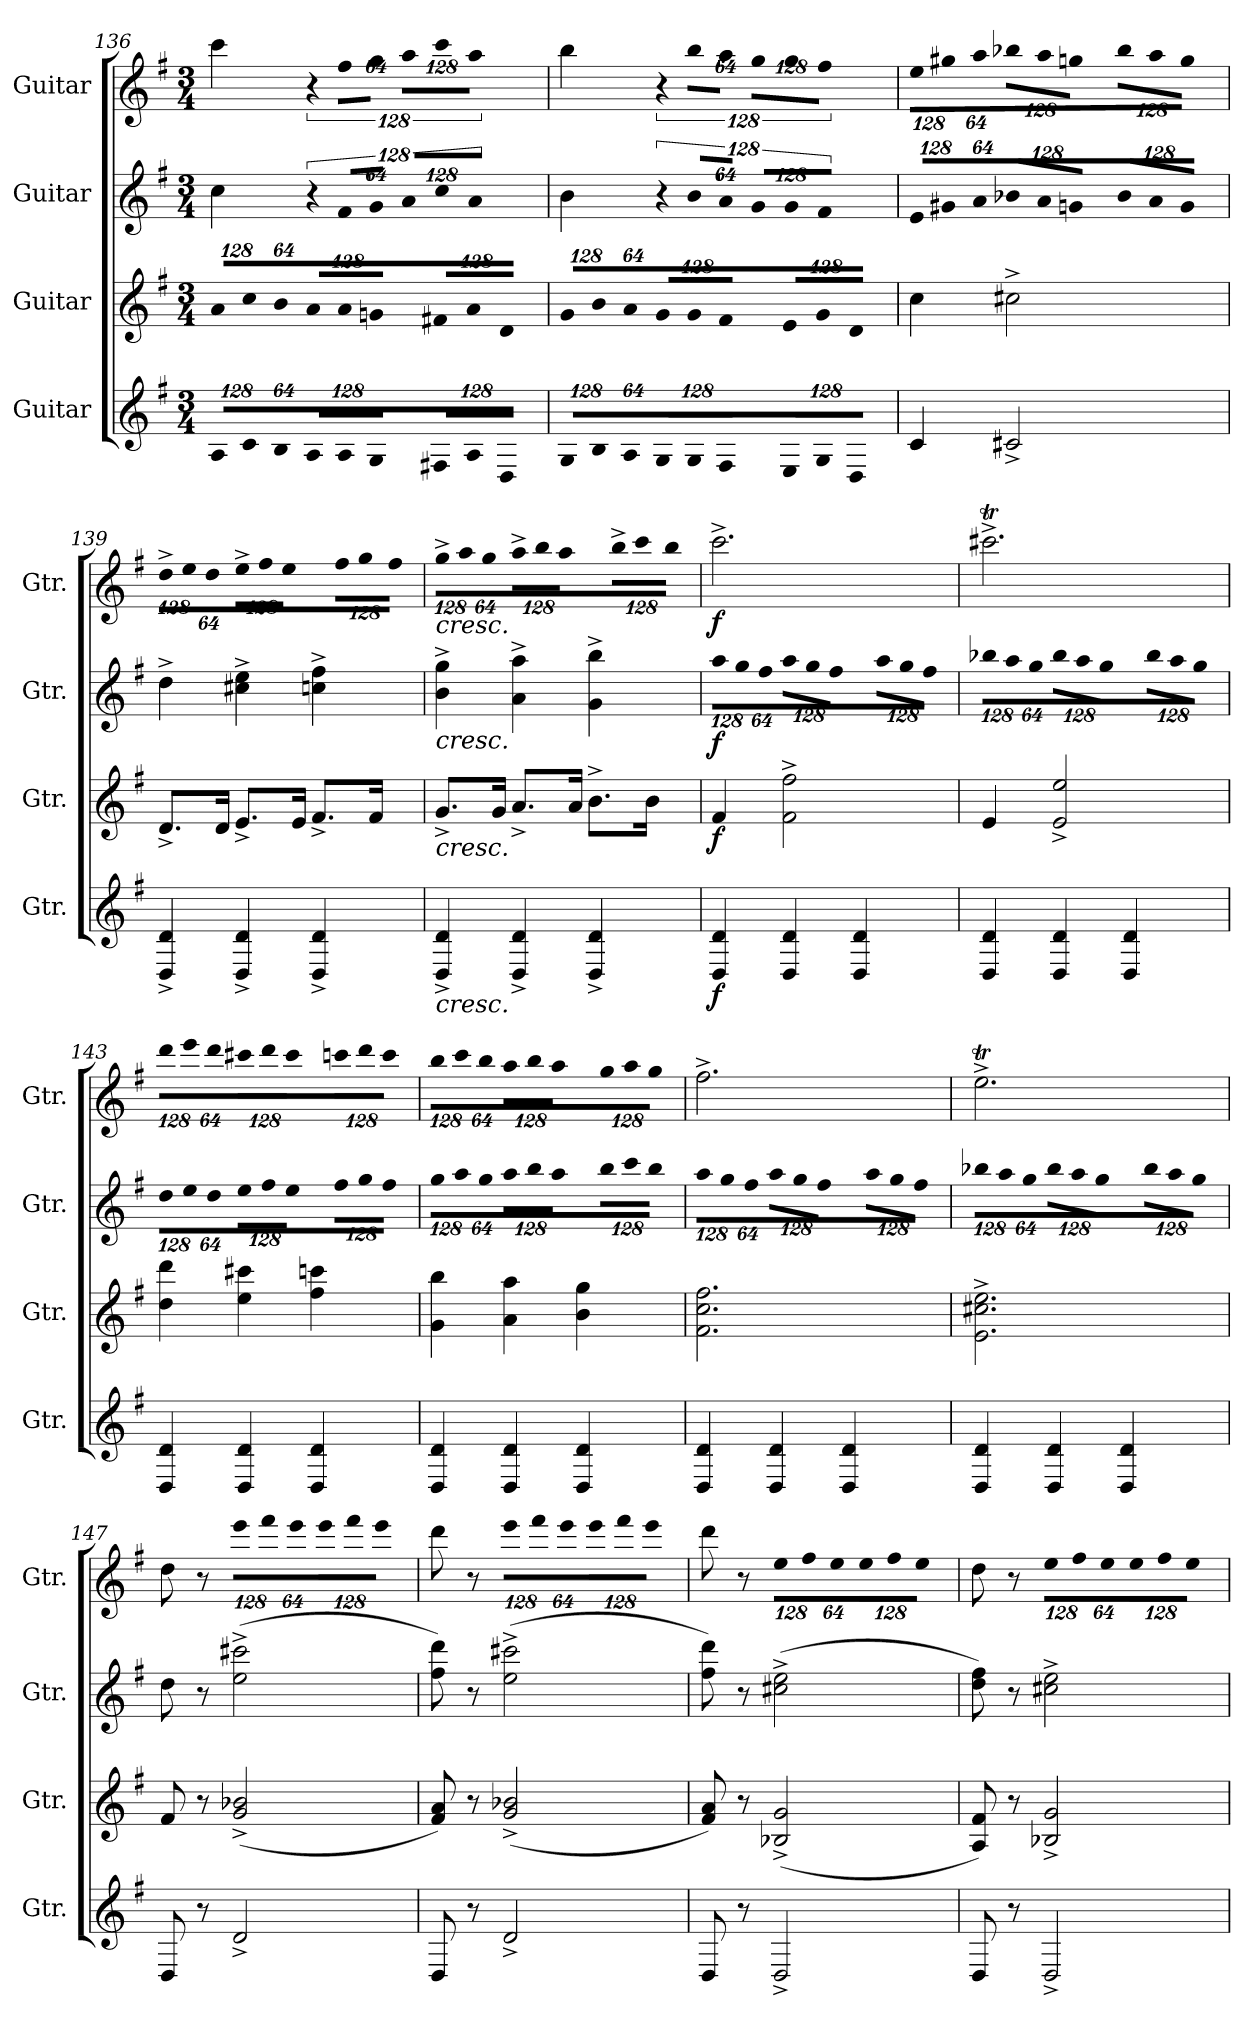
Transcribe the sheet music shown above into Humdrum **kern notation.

**kern	**dynam	**kern	**dynam	**kern	**dynam	**kern	**dynam
*part4	*part4	*part3	*part3	*part2	*part2	*part1	*part1
*staff4	*staff4	*staff3	*staff3	*staff2	*staff2	*staff1	*staff1
*I"Guitar	*	*I"Guitar	*	*I"Guitar	*	*I"Guitar	*
*I'Gtr.	*	*I'Gtr.	*	*I'Gtr.	*	*I'Gtr.	*
!!LO:LB:g=z
*clefG2	*	*clefG2	*	*clefG2	*	*clefG2	*
*ITrd7c12	*	*ITrd7c12	*	*ITrd7c12	*	*ITrd7c12	*
*k[f#]	*	*k[f#]	*	*k[f#]	*	*k[f#]	*
*G:	*	*G:	*	*G:	*	*G:	*
*M3/4	*	*M3/4	*	*M3/4	*	*M3/4	*
*Xbrackettup	*	*	*	*	*	*	*
=136	=136	=136	=136	=136	=136	=136	=136
!LO:N:vis=8	!	!	!	!	!	!	!
*	*	*Xbrackettup	*	*	*	*	*
!	!	!LO:N:vis=8	!	!	!	!	!
1024%85AAi/L	.	1024%85Ai\L	.	4ci\	.	4cci\	.
!LO:N:vis=8	!	!LO:N:vis=8	!	!	!	!	!
1024%85Ci/	.	1024%85ci\	.	.	.	.	.
!LO:N:vis=8	!	!LO:N:vis=8	!	!	!	!	!
512%43BBi/J	.	512%43Bi\J	.	.	.	.	.
!LO:N:vis=8	!	!LO:N:vis=8	!	!LO:N:vis=8	!	!LO:N:vis=8	!
1024%85AAi/L	.	1024%85Ai/L	.	1024%85r	.	1024%85r	.
!LO:N:vis=8	!	!LO:N:vis=8	!	!LO:N:vis=8	!	!LO:N:vis=8	!
1024%85AAi/	.	1024%85Ai/	.	1024%85F#i/L	.	1024%85f#i\L	.
!LO:N:vis=8	!	!LO:N:vis=8	!	!LO:N:vis=8	!	!LO:N:vis=8	!
512%43GGi/J	.	512%43Gni/J	.	512%43Gi/J	.	512%43gi\J	.
!LO:N:vis=8	!	!LO:N:vis=8	!	!	!	!	!
*	*	*	*	*Xbrackettup	*	*	*
!	!	!	!	!LO:N:vis=8	!	!	!
*	*	*	*	*	*	*Xbrackettup	*
!	!	!	!	!	!	!LO:N:vis=8	!
1024%85FF#Xi/L	.	1024%85F#Xi/L	.	1024%85Ai/L	.	1024%85ai\L	.
!LO:N:vis=8	!	!LO:N:vis=8	!	!LO:N:vis=8	!	!LO:N:vis=8	!
1024%85AAi/	.	1024%85Ai/	.	1024%85ci/	.	1024%85cci\	.
!LO:N:vis=8	!	!LO:N:vis=8	!	!LO:N:vis=8	!	!LO:N:vis=8	!
512%43DDi/J	.	512%43Di/J	.	512%43Ai/J	.	512%43ai\J	.
=137	=137	=137	=137	=137	=137	=137	=137
!LO:N:vis=8	!	!LO:N:vis=8	!	!	!	!	!
1024%85GGi/L	.	1024%85Gi/L	.	4Bi\	.	4bi\	.
!LO:N:vis=8	!	!LO:N:vis=8	!	!	!	!	!
1024%85BBi/	.	1024%85Bi/	.	.	.	.	.
!LO:N:vis=8	!	!LO:N:vis=8	!	!	!	!	!
512%43AAi/J	.	512%43Ai/J	.	.	.	.	.
!LO:N:vis=8	!	!LO:N:vis=8	!	!	!	!	!
*	*	*	*	*brackettup	*	*	*
!	!	!	!	!LO:N:vis=8	!	!	!
*	*	*	*	*	*	*brackettup	*
!	!	!	!	!	!	!LO:N:vis=8	!
1024%85GGi/L	.	1024%85Gi/L	.	1024%85r	.	1024%85r	.
!LO:N:vis=8	!	!LO:N:vis=8	!	!LO:N:vis=8	!	!LO:N:vis=8	!
1024%85GGi/	.	1024%85Gi/	.	1024%85Bi/L	.	1024%85bi\L	.
!LO:N:vis=8	!	!LO:N:vis=8	!	!LO:N:vis=8	!	!LO:N:vis=8	!
512%43FF#i/J	.	512%43F#i/J	.	512%43Ai/J	.	512%43ai\J	.
!LO:N:vis=8	!	!LO:N:vis=8	!	!	!	!	!
*	*	*	*	*Xbrackettup	*	*	*
!	!	!	!	!LO:N:vis=8	!	!	!
*	*	*	*	*	*	*Xbrackettup	*
!	!	!	!	!	!	!LO:N:vis=8	!
1024%85EEi/L	.	1024%85Ei/L	.	1024%85Gi/L	.	1024%85gi\L	.
!LO:N:vis=8	!	!LO:N:vis=8	!	!LO:N:vis=8	!	!LO:N:vis=8	!
1024%85GGi/	.	1024%85Gi/	.	1024%85Gi/	.	1024%85gi\	.
!LO:N:vis=8	!	!LO:N:vis=8	!	!LO:N:vis=8	!	!LO:N:vis=8	!
512%43DDi/J	.	512%43Di/J	.	512%43F#i/J	.	512%43f#i\J	.
=138	=138	=138	=138	=138	=138	=138	=138
!	!	!	!	!LO:N:vis=8	!	!LO:N:vis=8	!
4Ci/	.	4ci\	.	1024%85Ei/L	.	1024%85ei\L	.
!	!	!	!	!LO:N:vis=8	!	!LO:N:vis=8	!
.	.	.	.	1024%85G#Xi/	.	1024%85g#Xi\	.
!	!	!	!	!LO:N:vis=8	!	!LO:N:vis=8	!
.	.	.	.	512%43Ai/J	.	512%43ai\J	.
!	!	!	!	!LO:N:vis=8	!	!LO:N:vis=8	!
2C#X^i/	.	2c#X^i\	.	1024%85B-Xi/L	.	1024%85b-Xi\L	.
!	!	!	!	!LO:N:vis=8	!	!LO:N:vis=8	!
.	.	.	.	1024%85Ai/	.	1024%85ai\	.
!	!	!	!	!LO:N:vis=8	!	!LO:N:vis=8	!
.	.	.	.	512%43Gni/J	.	512%43gni\J	.
!	!	!	!	!LO:N:vis=8	!	!LO:N:vis=8	!
.	.	.	.	1024%85B-i/L	.	1024%85b-i\L	.
!	!	!	!	!LO:N:vis=8	!	!LO:N:vis=8	!
.	.	.	.	1024%85Ai/	.	1024%85ai\	.
!	!	!	!	!LO:N:vis=8	!	!LO:N:vis=8	!
.	.	.	.	512%43Gi/J	.	512%43gi\J	.
=139	=139	=139	=139	=139	=139	=139	=139
!	!	!	!	!	!	!LO:N:vis=8	!
4DDi/^ 4Di^	.	8.D^i/L	.	4d^i\	.	1024%85d^i\L	.
!	!	!	!	!	!	!LO:N:vis=8	!
.	.	.	.	.	.	1024%85ei\	.
!	!	!	!	!	!	!LO:N:vis=8	!
.	.	.	.	.	.	512%43di\J	.
.	.	16Di/Jk	.	.	.	.	.
!	!	!	!	!	!	!LO:N:vis=8	!
4DDi/^ 4Di^	.	8.E^i/L	.	4c#Xi\^ 4ei^	.	1024%85e^i\L	.
!	!	!	!	!	!	!LO:N:vis=8	!
.	.	.	.	.	.	1024%85f#i\	.
!	!	!	!	!	!	!LO:N:vis=8	!
.	.	.	.	.	.	512%43ei\J	.
.	.	16Ei/Jk	.	.	.	.	.
!	!	!	!	!	!	!LO:N:vis=8	!
4DDi/^ 4Di^	.	8.F#^i/L	.	4cni\^ 4f#i^	.	1024%85f#i\L	.
!	!	!	!	!	!	!LO:N:vis=8	!
.	.	.	.	.	.	1024%85gi\	.
!	!	!	!	!	!	!LO:N:vis=8	!
.	.	.	.	.	.	512%43f#i\J	.
.	.	16F#i/Jk	.	.	.	.	.
!!LO:LB:g=z
=140	=140	=140	=140	=140	=140	=140	=140
!	!	!	!	!	!	!LO:TX:b:i:t=cresc.	!
!	!	!	!	!LO:TX:b:i:t=cresc.	!	!	!
!	!	!LO:TX:b:i:t=cresc.	!	!	!	!	!
!LO:TX:b:i:t=cresc.	!	!	!	!	!	!	!
!	!	!	!	!	!	!LO:N:vis=8	!
4DDi/^ 4Di^	.	8.G^i/L	.	4Bi\^ 4gi^	.	1024%85g^i\L	.
!	!	!	!	!	!	!LO:N:vis=8	!
.	.	.	.	.	.	1024%85ai\	.
!	!	!	!	!	!	!LO:N:vis=8	!
.	.	.	.	.	.	512%43gi\J	.
.	.	16Gi/Jk	.	.	.	.	.
!	!	!	!	!	!	!LO:N:vis=8	!
4DDi/^ 4Di^	.	8.A^i/L	.	4Ai\^ 4ai^	.	1024%85a^i\L	.
!	!	!	!	!	!	!LO:N:vis=8	!
.	.	.	.	.	.	1024%85bi\	.
!	!	!	!	!	!	!LO:N:vis=8	!
.	.	.	.	.	.	512%43ai\J	.
.	.	16Ai/Jk	.	.	.	.	.
!	!	!	!	!	!	!LO:N:vis=8	!
4DDi/^ 4Di^	.	8.B^i\L	.	4Gi\^ 4bi^	.	1024%85b^i\L	.
!	!	!	!	!	!	!LO:N:vis=8	!
.	.	.	.	.	.	1024%85cci\	.
!	!	!	!	!	!	!LO:N:vis=8	!
.	.	.	.	.	.	512%43bi\J	.
.	.	16Bi\Jk	.	.	.	.	.
=141	=141	=141	=141	=141	=141	=141	=141
!	!	!	!	!LO:N:vis=8	!	!	!
4DDi/ 4Di	f	4F#i/	f	1024%85ai\L	f	2.cc^i\	f
!	!	!	!	!LO:N:vis=8	!	!	!
.	.	.	.	1024%85gi\	.	.	.
!	!	!	!	!LO:N:vis=8	!	!	!
.	.	.	.	512%43f#i\J	.	.	.
!	!	!	!	!LO:N:vis=8	!	!	!
4DDi/ 4Di	.	2F#i\^ 2f#i^	.	1024%85ai\L	.	.	.
!	!	!	!	!LO:N:vis=8	!	!	!
.	.	.	.	1024%85gi\	.	.	.
!	!	!	!	!LO:N:vis=8	!	!	!
.	.	.	.	512%43f#i\J	.	.	.
!	!	!	!	!LO:N:vis=8	!	!	!
4DDi/ 4Di	.	.	.	1024%85ai\L	.	.	.
!	!	!	!	!LO:N:vis=8	!	!	!
.	.	.	.	1024%85gi\	.	.	.
!	!	!	!	!LO:N:vis=8	!	!	!
.	.	.	.	512%43f#i\J	.	.	.
=142	=142	=142	=142	=142	=142	=142	=142
!	!	!	!	!LO:N:vis=8	!	!	!
4DDi/ 4Di	.	4Ei/	.	1024%85b-Xi\L	.	2.cc#Xt^i\	.
!	!	!	!	!LO:N:vis=8	!	!	!
.	.	.	.	1024%85ai\	.	.	.
!	!	!	!	!LO:N:vis=8	!	!	!
.	.	.	.	512%43gi\J	.	.	.
!	!	!	!	!LO:N:vis=8	!	!	!
4DDi/ 4Di	.	2Ei/^ 2ei^	.	1024%85b-i\L	.	.	.
!	!	!	!	!LO:N:vis=8	!	!	!
.	.	.	.	1024%85ai\	.	.	.
!	!	!	!	!LO:N:vis=8	!	!	!
.	.	.	.	512%43gi\J	.	.	.
!	!	!	!	!LO:N:vis=8	!	!	!
4DDi/ 4Di	.	.	.	1024%85b-i\L	.	.	.
!	!	!	!	!LO:N:vis=8	!	!	!
.	.	.	.	1024%85ai\	.	.	.
!	!	!	!	!LO:N:vis=8	!	!	!
.	.	.	.	512%43gi\J	.	.	.
=143	=143	=143	=143	=143	=143	=143	=143
!	!	!	!	!LO:N:vis=8	!	!LO:N:vis=8	!
4DDi/ 4Di	.	4di\ 4ddi	.	1024%85di\L	.	1024%85ddi\L	.
!	!	!	!	!LO:N:vis=8	!	!LO:N:vis=8	!
.	.	.	.	1024%85ei\	.	1024%85eei\	.
!	!	!	!	!LO:N:vis=8	!	!LO:N:vis=8	!
.	.	.	.	512%43di\J	.	512%43ddi\J	.
!	!	!	!	!LO:N:vis=8	!	!LO:N:vis=8	!
4DDi/ 4Di	.	4ei\ 4cc#Xi	.	1024%85ei\L	.	1024%85cc#Xi\L	.
!	!	!	!	!LO:N:vis=8	!	!LO:N:vis=8	!
.	.	.	.	1024%85f#i\	.	1024%85ddi\	.
!	!	!	!	!LO:N:vis=8	!	!LO:N:vis=8	!
.	.	.	.	512%43ei\J	.	512%43cc#i\J	.
!	!	!	!	!LO:N:vis=8	!	!LO:N:vis=8	!
4DDi/ 4Di	.	4f#i\ 4ccni	.	1024%85f#i\L	.	1024%85ccni\L	.
!	!	!	!	!LO:N:vis=8	!	!LO:N:vis=8	!
.	.	.	.	1024%85gi\	.	1024%85ddi\	.
!	!	!	!	!LO:N:vis=8	!	!LO:N:vis=8	!
.	.	.	.	512%43f#i\J	.	512%43cci\J	.
!!LO:PB:g=z
=144	=144	=144	=144	=144	=144	=144	=144
!	!	!	!	!LO:N:vis=8	!	!LO:N:vis=8	!
4DDi/ 4Di	.	4Gi\ 4bi	.	1024%85gi\L	.	1024%85bi\L	.
!	!	!	!	!LO:N:vis=8	!	!LO:N:vis=8	!
.	.	.	.	1024%85ai\	.	1024%85cci\	.
!	!	!	!	!LO:N:vis=8	!	!LO:N:vis=8	!
.	.	.	.	512%43gi\J	.	512%43bi\J	.
!	!	!	!	!LO:N:vis=8	!	!LO:N:vis=8	!
4DDi/ 4Di	.	4Ai\ 4ai	.	1024%85ai\L	.	1024%85ai\L	.
!	!	!	!	!LO:N:vis=8	!	!LO:N:vis=8	!
.	.	.	.	1024%85bi\	.	1024%85bi\	.
!	!	!	!	!LO:N:vis=8	!	!LO:N:vis=8	!
.	.	.	.	512%43ai\J	.	512%43ai\J	.
!	!	!	!	!LO:N:vis=8	!	!LO:N:vis=8	!
4DDi/ 4Di	.	4Bi\ 4gi	.	1024%85bi\L	.	1024%85gi\L	.
!	!	!	!	!LO:N:vis=8	!	!LO:N:vis=8	!
.	.	.	.	1024%85cci\	.	1024%85ai\	.
!	!	!	!	!LO:N:vis=8	!	!LO:N:vis=8	!
.	.	.	.	512%43bi\J	.	512%43gi\J	.
=145	=145	=145	=145	=145	=145	=145	=145
!	!	!	!	!LO:N:vis=8	!	!	!
4DDi/ 4Di	.	2.F#i\ 2.ci 2.f#i	.	1024%85ai\L	.	2.f#^i\	.
!	!	!	!	!LO:N:vis=8	!	!	!
.	.	.	.	1024%85gi\	.	.	.
!	!	!	!	!LO:N:vis=8	!	!	!
.	.	.	.	512%43f#i\J	.	.	.
!	!	!	!	!LO:N:vis=8	!	!	!
4DDi/ 4Di	.	.	.	1024%85ai\L	.	.	.
!	!	!	!	!LO:N:vis=8	!	!	!
.	.	.	.	1024%85gi\	.	.	.
!	!	!	!	!LO:N:vis=8	!	!	!
.	.	.	.	512%43f#i\J	.	.	.
!	!	!	!	!LO:N:vis=8	!	!	!
4DDi/ 4Di	.	.	.	1024%85ai\L	.	.	.
!	!	!	!	!LO:N:vis=8	!	!	!
.	.	.	.	1024%85gi\	.	.	.
!	!	!	!	!LO:N:vis=8	!	!	!
.	.	.	.	512%43f#i\J	.	.	.
=146	=146	=146	=146	=146	=146	=146	=146
!	!	!	!	!LO:N:vis=8	!	!	!
4DDi/ 4Di	.	2.Ei\^ 2.c#Xi^ 2.ei^	.	1024%85b-Xi\L	.	2.eT^i\	.
!	!	!	!	!LO:N:vis=8	!	!	!
.	.	.	.	1024%85ai\	.	.	.
!	!	!	!	!LO:N:vis=8	!	!	!
.	.	.	.	512%43gi\J	.	.	.
!	!	!	!	!LO:N:vis=8	!	!	!
4DDi/ 4Di	.	.	.	1024%85b-i\L	.	.	.
!	!	!	!	!LO:N:vis=8	!	!	!
.	.	.	.	1024%85ai\	.	.	.
!	!	!	!	!LO:N:vis=8	!	!	!
.	.	.	.	512%43gi\J	.	.	.
!	!	!	!	!LO:N:vis=8	!	!	!
4DDi/ 4Di	.	.	.	1024%85b-i\L	.	.	.
!	!	!	!	!LO:N:vis=8	!	!	!
.	.	.	.	1024%85ai\	.	.	.
!	!	!	!	!LO:N:vis=8	!	!	!
.	.	.	.	512%43gi\J	.	.	.
=147	=147	=147	=147	=147	=147	=147	=147
8DDi/	.	8F#i/	.	8di\	.	8di\	.
8r	.	8r	.	8r	.	8r	.
!	!	!	!	!	!	!LO:N:vis=8	!
2D^i/	.	(2Gi/^ 2B-Xi^	.	(2ei\^ 2cc#Xi^	.	1024%85eei\L	.
!	!	!	!	!	!	!LO:N:vis=8	!
.	.	.	.	.	.	1024%85ff#i\	.
!	!	!	!	!	!	!LO:N:vis=8	!
.	.	.	.	.	.	512%43eei\J	.
!	!	!	!	!	!	!LO:N:vis=8	!
.	.	.	.	.	.	1024%85eei\L	.
!	!	!	!	!	!	!LO:N:vis=8	!
.	.	.	.	.	.	1024%85ff#i\	.
!	!	!	!	!	!	!LO:N:vis=8	!
.	.	.	.	.	.	512%43eei\J	.
!!LO:LB:g=z
=148	=148	=148	=148	=148	=148	=148	=148
8DDi/	.	8F#i/ 8Ai)	.	8f#i\ 8ddi)	.	8ddi\	.
8r	.	8r	.	8r	.	8r	.
!	!	!	!	!	!	!LO:N:vis=8	!
2D^i/	.	(2Gi/^ 2B-Xi^	.	(2ei\^ 2cc#Xi^	.	1024%85eei\L	.
!	!	!	!	!	!	!LO:N:vis=8	!
.	.	.	.	.	.	1024%85ff#i\	.
!	!	!	!	!	!	!LO:N:vis=8	!
.	.	.	.	.	.	512%43eei\J	.
!	!	!	!	!	!	!LO:N:vis=8	!
.	.	.	.	.	.	1024%85eei\L	.
!	!	!	!	!	!	!LO:N:vis=8	!
.	.	.	.	.	.	1024%85ff#i\	.
!	!	!	!	!	!	!LO:N:vis=8	!
.	.	.	.	.	.	512%43eei\J	.
=149	=149	=149	=149	=149	=149	=149	=149
8DDi/	.	8F#i/ 8Ai)	.	8f#i\ 8ddi)	.	8ddi\	.
8r	.	8r	.	8r	.	8r	.
!	!	!	!	!	!	!LO:N:vis=8	!
2DD^i/	.	(2BB-Xi/^ 2Gi^	.	(2c#Xi\^ 2ei^	.	1024%85ei\L	.
!	!	!	!	!	!	!LO:N:vis=8	!
.	.	.	.	.	.	1024%85f#i\	.
!	!	!	!	!	!	!LO:N:vis=8	!
.	.	.	.	.	.	512%43ei\J	.
!	!	!	!	!	!	!LO:N:vis=8	!
.	.	.	.	.	.	1024%85ei\L	.
!	!	!	!	!	!	!LO:N:vis=8	!
.	.	.	.	.	.	1024%85f#i\	.
!	!	!	!	!	!	!LO:N:vis=8	!
.	.	.	.	.	.	512%43ei\J	.
=150	=150	=150	=150	=150	=150	=150	=150
8DDi/	.	8AAi/ 8F#i)	.	8di\ 8f#i)	.	8di\	.
8r	.	8r	.	8r	.	8r	.
!	!	!	!	!	!	!LO:N:vis=8	!
2DD^i/	.	2BB-Xi/^ 2Gi^	.	2c#Xi\^ 2ei^	.	1024%85ei\L	.
!	!	!	!	!	!	!LO:N:vis=8	!
.	.	.	.	.	.	1024%85f#i\	.
!	!	!	!	!	!	!LO:N:vis=8	!
.	.	.	.	.	.	512%43ei\J	.
!	!	!	!	!	!	!LO:N:vis=8	!
.	.	.	.	.	.	1024%85ei\L	.
!	!	!	!	!	!	!LO:N:vis=8	!
.	.	.	.	.	.	1024%85f#i\	.
!	!	!	!	!	!	!LO:N:vis=8	!
.	.	.	.	.	.	512%43ei\J	.
=	=	=	=	=	=	=	=
*-	*-	*-	*-	*-	*-	*-	*-
